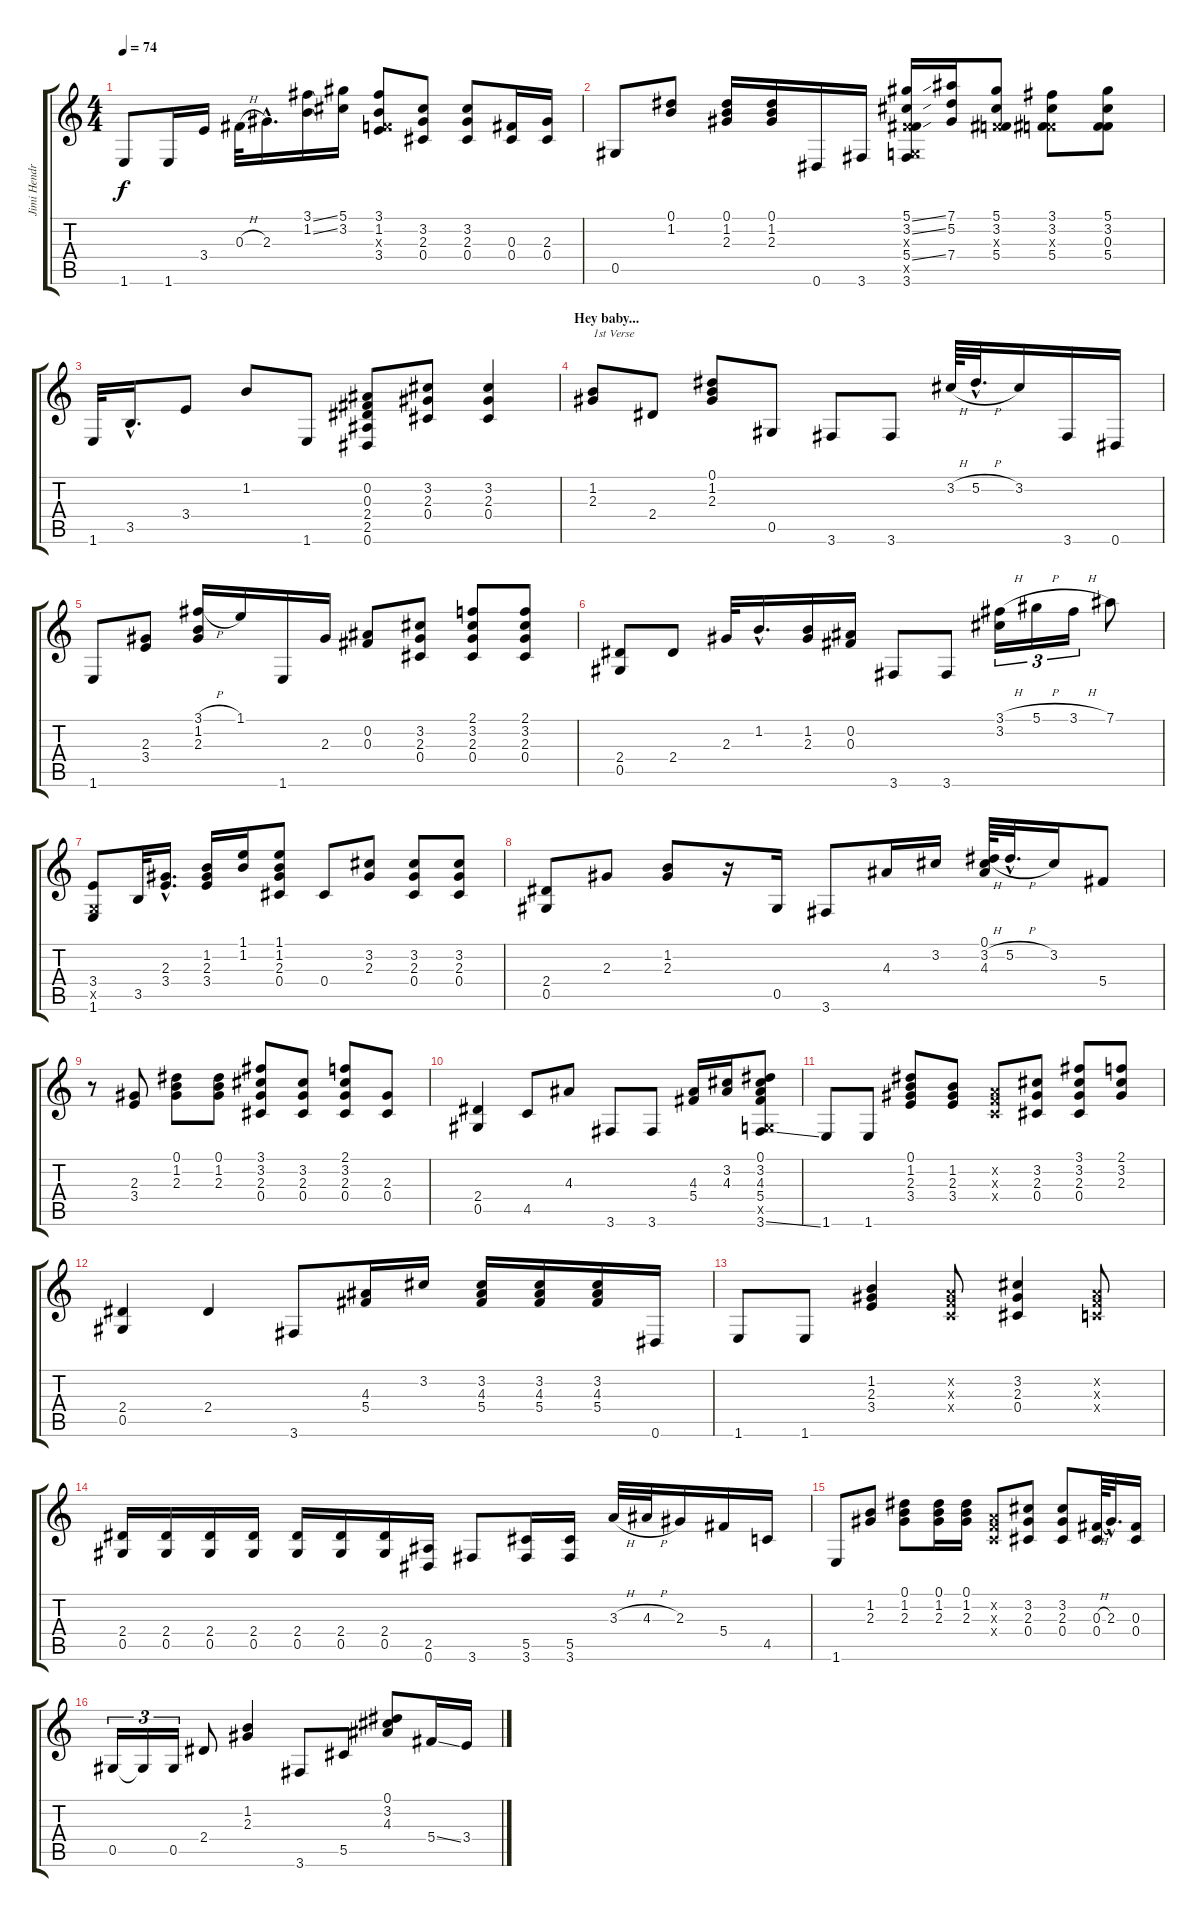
\track ("Jimi Hendrix" "Jimi Hendr") {instrument electricguitarclean}
\staff {score tabs}
\tuning (Eb4 Bb3 Gb3 Db3 Ab2 Eb2) {hide}
\ts (4 4)
\tempo 74
\clef g2
\ks c
1.6.8{dy f} 1.6.16 3.4.16 0.3{h}.32 2.3{hac}.16{d} (3.1{ss} 1.2{ss}).16 (5.1 3.2).16 (3.1 1.2 -1.3{x} 3.4).8 (3.2 2.3 0.4).8 (3.2 2.3 0.4).8 (0.3 0.4).16 (2.3 0.4).16 |
0.5.8 (0.1 1.2).8 (0.1 1.2 2.3).16 (0.1 1.2 2.3).16 0.6.16 3.6.16 (5.1{ss} 3.2{ss} -1.3{x} 5.4{ss} -1.5{x} 3.6).16 (7.1 5.2 7.4).16 (5.1 3.2 -1.3{x} 5.4).8 (3.1 3.2 -1.3{x} 5.4).8 (5.1 3.2 0.3 5.4).8 |
1.6.32 3.5{hac}.16{d} 3.4.8 1.2.8 1.6.8 (0.2 0.3 2.4 2.5 0.6).8 (3.2 2.3 0.4).8 (3.2 2.3 0.4).4 |
\section ("" "Hey baby...")
(1.2 2.3).8{txt "1st Verse"} 2.4.8 (0.1 1.2 2.3).8 0.5.8 3.6.8 3.6.8 3.2{h}.64 5.2{h hac}.32{d} 3.2.16 3.6.16 0.6.16 |
1.6.8 (2.3 3.4).8 (3.1{h} 1.2 2.3).16 1.1.16 1.6.16 2.3.16 (0.2 0.3).8 (3.2 2.3 0.4).8 (2.1 3.2 2.3 0.4).8 (2.1 3.2 2.3 0.4).8 |
(2.4 0.5).8 2.4.8 2.3.32 1.2{hac}.16{d} (1.2 2.3).16 (0.2 0.3).16 3.6.8 3.6.8 (3.1{h} 3.2).16{tu (3 2)} 5.1{h}.16{tu (3 2)} 3.1{h}.16{tu (3 2)} 7.1.8 |
(3.4 -1.5{x} 1.6).8 3.5.32 (2.3{hac} 3.4{hac}).16{d} (1.2 2.3 3.4).16 (1.1 1.2).16 (1.1 1.2 2.3 0.4).8 0.4.8 (3.2 2.3).8 (3.2 2.3 0.4).8 (3.2 2.3 0.4).8 |
(2.4 0.5).8 2.3.8 (1.2 2.3).8 r.16 0.5.16 3.6.8 4.3.16 3.2.16 (0.1 3.2{h} 4.3).64 5.2{h hac}.32{d} 3.2.16 5.4.8 |
r.8 (2.3 3.4).8 (0.1 1.2 2.3).8 (0.1 1.2 2.3).8 (3.1 3.2 2.3 0.4).8 (3.2 2.3 0.4).8 (2.1 3.2 2.3 0.4).8 (2.3 0.4).8 |
(2.4 0.5).4 4.5.8 4.3.8 3.6.8 3.6.8 (4.3 5.4).16 (3.2 4.3).16 (0.1 3.2 4.3 5.4 -1.5{x} 3.6{ss}).8 |
1.6.8 1.6.8 (0.1 1.2 2.3 3.4).8 (1.2 2.3 3.4).8 (-1.2{x} -1.3{x} -1.4{x}).8 (3.2 2.3 0.4).8 (3.1 3.2 2.3 0.4).8 (2.1 3.2 2.3).8 |
(2.4 0.5).4 2.4.4 3.6.8 (4.3 5.4).16 3.2.16 (3.2 4.3 5.4).16 (3.2 4.3 5.4).16 (3.2 4.3 5.4).16 0.6.16 |
1.6.8 1.6.8 (1.2 2.3 3.4).4 (-1.2{x} -1.3{x} -1.4{x}).8 (3.2 2.3 0.4).4 (-1.2{x} -1.3{x} -1.4{x}).8 |
(2.4 0.5).16 (2.4 0.5).16 (2.4 0.5).16 (2.4 0.5).16 (2.4 0.5).16 (2.4 0.5).16 (2.4 0.5).16 (2.5 0.6).16 3.6.8 (5.5 3.6).16 (5.5 3.6).16 3.3{h}.32 4.3{h}.32 2.3.16 5.4.16 4.5.16 |
1.6.8 (1.2 2.3).8 (0.1 1.2 2.3).8 (0.1 1.2 2.3).16 (0.1 1.2 2.3).16 (-1.2{x} -1.3{x} -1.4{x}).8 (3.2 2.3 0.4).8 (3.2 2.3 0.4).8 (0.3{h} 0.4).64 2.3{hac}.32{d} (0.3 0.4).16 |
0.5.16{tu (3 2)} 0.5{t}.16{tu (3 2)} 0.5.16{tu (3 2)} 2.4.8 (1.2 2.3).4 3.6.8 5.5.8 (0.1 3.2 4.3).8 5.4{ss}.16 3.4.16
